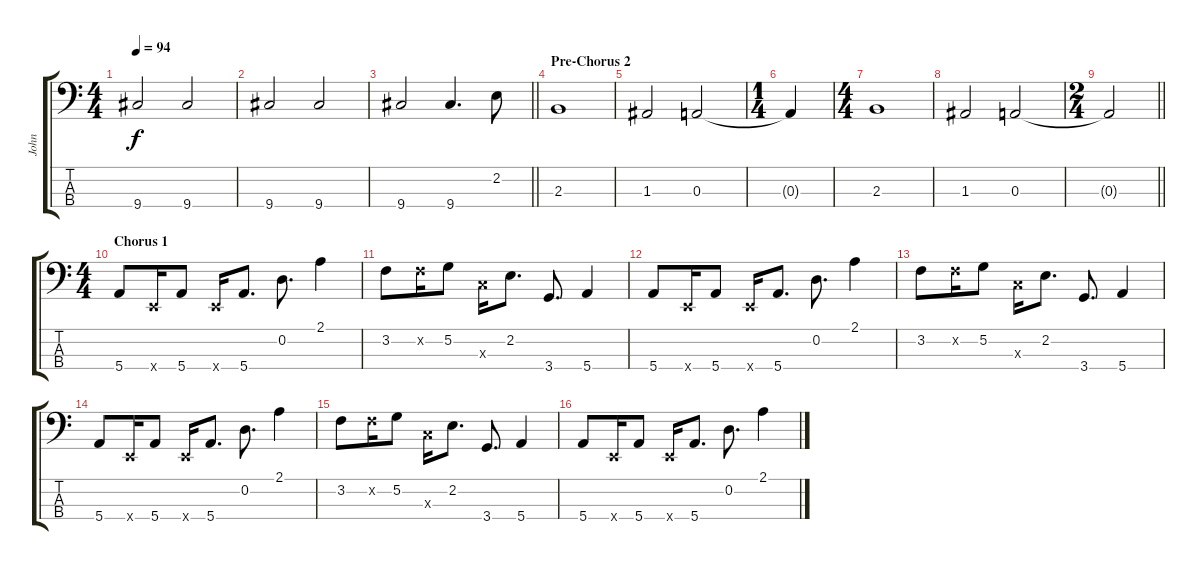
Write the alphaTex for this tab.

\track ("John" "John") {instrument electricbassfinger}
\staff {score tabs}
\tuning (G2 D2 A1 E1) {hide}
\ts (4 4)
\tempo 94
\clef f4
\ks c
9.4.2{dy f} 9.4.2 |
9.4.2 9.4.2 |
\barLineRight lightlight
9.4.2 9.4.4{d} 2.2.8 |
\section ("" "Pre-Chorus 2")
2.3.1 |
1.3.2 0.3.2 |
\ts (1 4)
0.3{t}.4 |
\ts (4 4)
2.3.1 |
1.3.2 0.3.2 |
\ts (2 4)
\barLineRight lightlight
0.3{t}.2 |
\ts (4 4)
\section ("" "Chorus 1")
5.4.8 0.4{x}.16 5.4.8 0.4{x}.16 5.4.8{d} 0.2.8{d} 2.1.4 |
3.2.8 3.2{x}.16 5.2.8 3.3{x}.16 2.2.8{d} 3.4.8{d} 5.4.4 |
5.4.8 0.4{x}.16 5.4.8 0.4{x}.16 5.4.8{d} 0.2.8{d} 2.1.4 |
3.2.8 3.2{x}.16 5.2.8 3.3{x}.16 2.2.8{d} 3.4.8{d} 5.4.4 |
5.4.8 0.4{x}.16 5.4.8 0.4{x}.16 5.4.8{d} 0.2.8{d} 2.1.4 |
3.2.8 3.2{x}.16 5.2.8 3.3{x}.16 2.2.8{d} 3.4.8{d} 5.4.4 |
5.4.8 0.4{x}.16 5.4.8 0.4{x}.16 5.4.8{d} 0.2.8{d} 2.1.4
